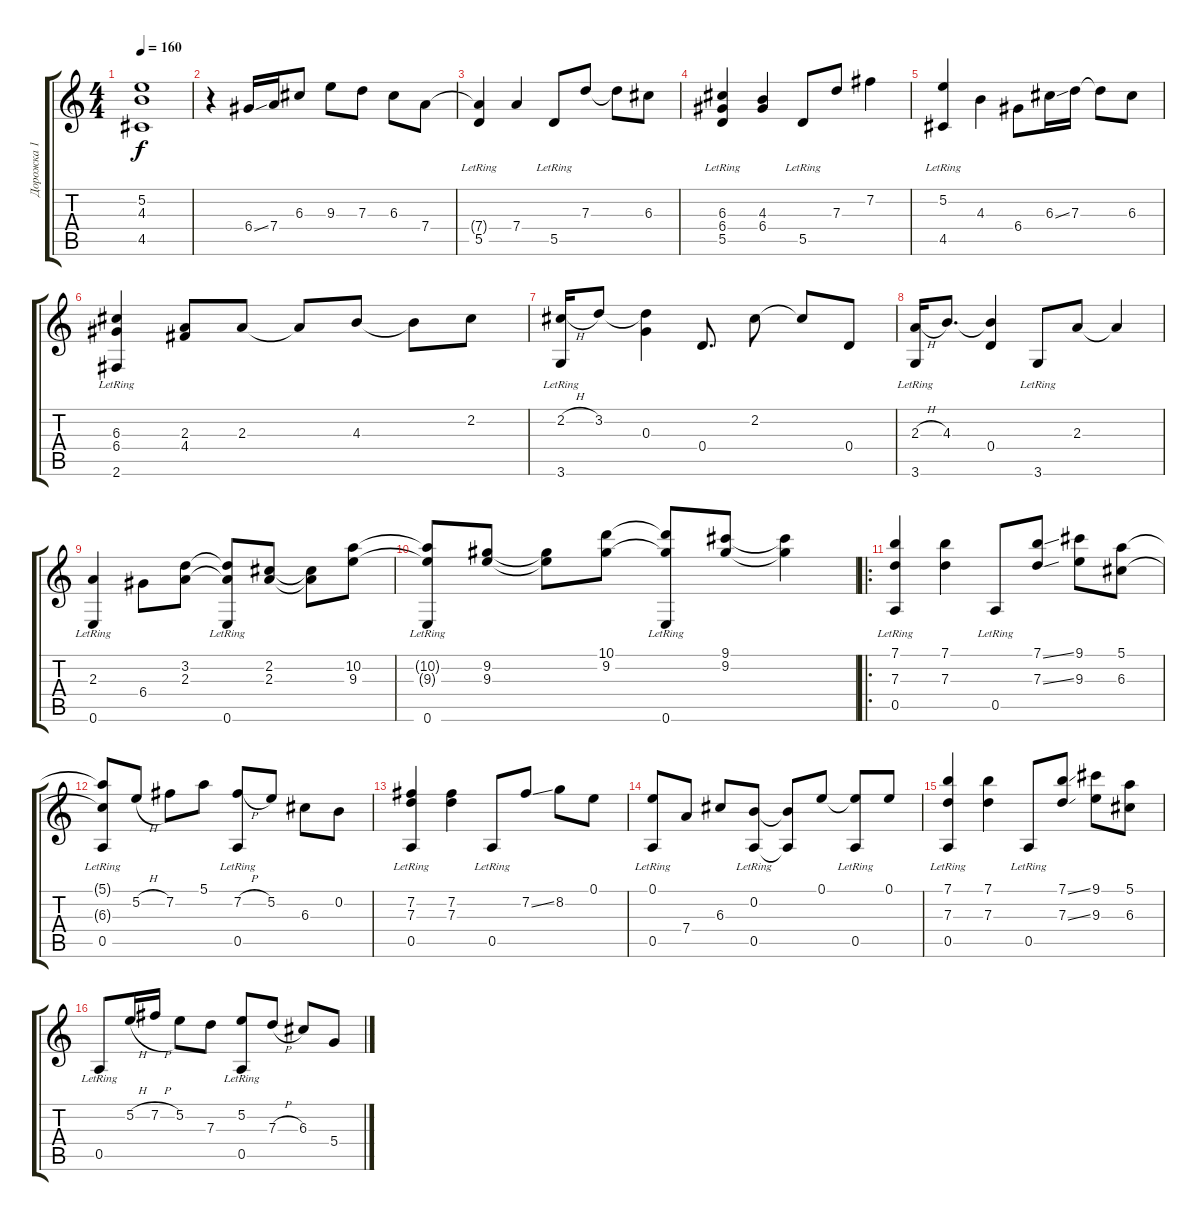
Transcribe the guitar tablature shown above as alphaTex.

\track ("Дорожка 1" "Дорожка 1") {instrument acousticguitarnylon}
\staff {score tabs}
\tuning (E4 B3 G3 D3 A2 E2) {hide}
\ts (4 4)
\tempo 160
\clef g2
\ks c
(5.2 4.3 4.5).1{dy f} |
r.4 6.4{ss}.16 7.4.16 6.3.8 9.3.8 7.3.8 6.3.8 7.4.8 |
(7.4{t} 5.5{lr}).4 7.4.4 5.5{lr}.8 7.3.8 7.3{t}.8 6.3.8 |
(6.3 6.4 5.5{lr}).4 (4.3 6.4).4 5.5{lr}.8 7.3.8 7.2.4 |
(5.2 4.5{lr}).4 4.3.4 6.4.8 6.3{ss}.16 7.3.16 7.3{t}.8 6.3.8 |
(6.3 6.4 2.6{lr}).4 (2.3 4.4).8 2.3.8 2.3{t}.8 4.3.8 4.3{t}.8 2.2.8 |
(2.2{h} 3.6{lr}).16 3.2.8 (3.2{t} 0.3).4 0.4.8{d} 2.2.8 2.2{t}.8 0.4.8 |
(2.3{h} 3.6{lr}).16 4.3.8{d} (4.3{t} 0.4).4 3.6{lr}.8 2.3.8 2.3{t}.4 |
(2.3 0.6{lr}).4 6.4.8 (3.2 2.3).8 (3.2{t} 2.3{t} 0.6{lr}).8 (2.2 2.3).8 (2.2{t} 2.3{t}).8 (10.2 9.3).8 |
(10.2{t} 9.3{t} 0.6{lr}).8 (9.2 9.3).8 (9.2{t} 9.3{t}).8 (10.1 9.2).8 (10.1{t} 9.2{t} 0.6{lr}).8 (9.1 9.2).8 (9.1{t} 9.2{t}).4 |
\ro
(7.1 7.3 0.5{lr}).4 (7.1 7.3).4 0.5{lr}.8 (7.1{ss} 7.3{ss}).8 (9.1 9.3).8 (5.1 6.3).8 |
(5.1{t} 6.3{t} 0.5{lr}).8 5.2{h}.8 7.2.8 5.1.8 (7.2{h} 0.5{lr}).8 5.2.8 6.3.8 0.2.8 |
(7.2 7.3 0.5{lr}).4 (7.2 7.3).4 0.5{lr}.8 7.2{ss}.8 8.2.8 0.1.8 |
(0.1{lr} 0.5{lr}).8 7.4.8 6.3.8 (0.2 0.5{lr}).8 (0.2{t} 0.5{t}).8 0.1.8 (0.1{t} 0.5{lr}).8 0.1.8 |
(7.1 7.3 0.5{lr}).4 (7.1 7.3).4 0.5{lr}.8 (7.1{ss} 7.3{ss}).8 (9.1 9.3).8 (5.1 6.3).8 |
0.5{lr}.8 5.2{h}.16 7.2{h}.16 5.2.8 7.3.8 (5.2 0.5{lr}).8 7.3{h}.8 6.3.8 5.4.8
